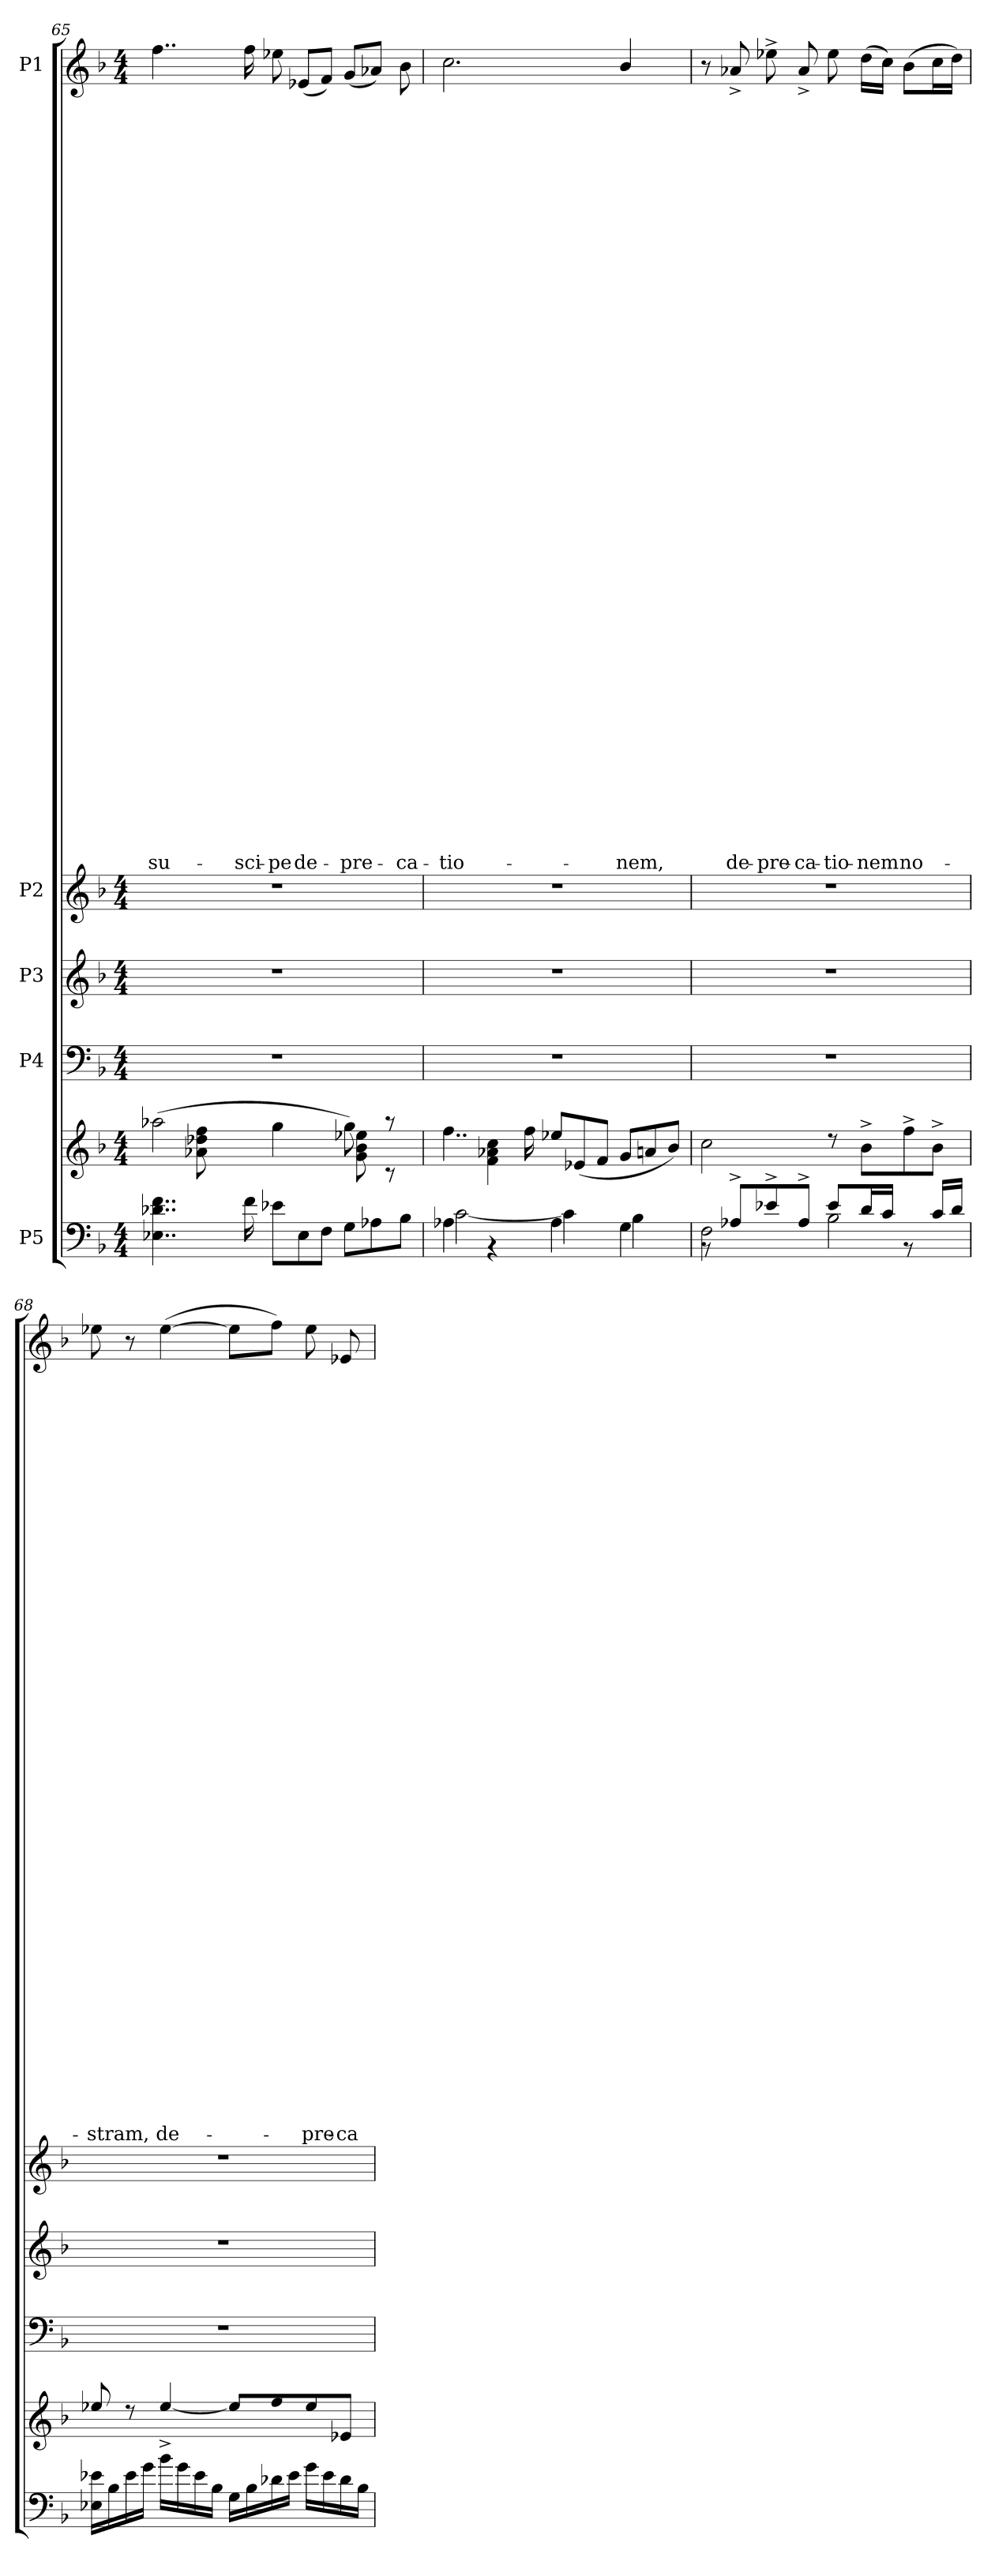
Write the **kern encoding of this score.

**kern	**kern	**kern	**kern	**kern	**kern	**text	**text	**text	**text	**text	**text	**text	**text	**text	**text	**text	**text	**text	**text	**text	**text	**text	**text	**text	**text	**text	**text	**text	**text	**text	**text	**text	**text	**text	**text	**text	**text	**text	**text	**text	**text	**text	**text	**text	**text	**text
*part5	*part5	*part4	*part3	*part2	*part1	*part1	*part1	*part1	*part1	*part1	*part1	*part1	*part1	*part1	*part1	*part1	*part1	*part1	*part1	*part1	*part1	*part1	*part1	*part1	*part1	*part1	*part1	*part1	*part1	*part1	*part1	*part1	*part1	*part1	*part1	*part1	*part1	*part1	*part1	*part1	*part1	*part1	*part1	*part1	*part1	*part1
*staff6	*staff5	*staff4	*staff3	*staff2	*staff1	*staff1	*staff1	*staff1	*staff1	*staff1	*staff1	*staff1	*staff1	*staff1	*staff1	*staff1	*staff1	*staff1	*staff1	*staff1	*staff1	*staff1	*staff1	*staff1	*staff1	*staff1	*staff1	*staff1	*staff1	*staff1	*staff1	*staff1	*staff1	*staff1	*staff1	*staff1	*staff1	*staff1	*staff1	*staff1	*staff1	*staff1	*staff1	*staff1	*staff1	*staff1
*I"P5	*	*I"P4	*I"P3	*I"P2	*I"P1	*	*	*	*	*	*	*	*	*	*	*	*	*	*	*	*	*	*	*	*	*	*	*	*	*	*	*	*	*	*	*	*	*	*	*	*	*	*	*	*	*
*clefF4	*clefG2	*clefF4	*clefG2	*clefG2	*clefG2	*	*	*	*	*	*	*	*	*	*	*	*	*	*	*	*	*	*	*	*	*	*	*	*	*	*	*	*	*	*	*	*	*	*	*	*	*	*	*	*	*
*	*	*	*ITrd7c12	*	*	*	*	*	*	*	*	*	*	*	*	*	*	*	*	*	*	*	*	*	*	*	*	*	*	*	*	*	*	*	*	*	*	*	*	*	*	*	*	*	*	*
*k[b-]	*k[b-]	*k[b-]	*k[b-]	*k[b-]	*k[b-]	*	*	*	*	*	*	*	*	*	*	*	*	*	*	*	*	*	*	*	*	*	*	*	*	*	*	*	*	*	*	*	*	*	*	*	*	*	*	*	*	*
*F:	*F:	*F:	*F:	*F:	*F:	*	*	*	*	*	*	*	*	*	*	*	*	*	*	*	*	*	*	*	*	*	*	*	*	*	*	*	*	*	*	*	*	*	*	*	*	*	*	*	*	*
*M4/4	*M4/4	*M4/4	*M4/4	*M4/4	*M4/4	*	*	*	*	*	*	*	*	*	*	*	*	*	*	*	*	*	*	*	*	*	*	*	*	*	*	*	*	*	*	*	*	*	*	*	*	*	*	*	*	*
=65	=65	=65	=65	=65	=65	=65	=65	=65	=65	=65	=65	=65	=65	=65	=65	=65	=65	=65	=65	=65	=65	=65	=65	=65	=65	=65	=65	=65	=65	=65	=65	=65	=65	=65	=65	=65	=65	=65	=65	=65	=65	=65	=65	=65	=65	=65
*^	*^	*	*	*	*	*	*	*	*	*	*	*	*	*	*	*	*	*	*	*	*	*	*	*	*	*	*	*	*	*	*	*	*	*	*	*	*	*	*	*	*	*	*	*	*	*
!	!	!	!	!	!	!	!	!	!	!	!	!	!	!	!	!	!	!	!	!	!	!	!	!	!	!	!	!	!	!	!	!	!	!	!	!	!	!	!	!	!	!	!	!	!	!	!	!LO:LY:b
4..E-i\ 4..d-i\ 4..f\	1ryy	(>2aa-i\	4ryy	1r	1r	1r	4..ff\	.	.	.	.	.	.	.	.	.	.	.	.	.	.	.	.	.	.	.	.	.	.	.	.	.	.	.	.	.	.	.	.	.	.	.	.	.	.	.	.	su-
.	.	.	8a-i\ 8dd-i\ 8ff\	.	.	.	.	.	.	.	.	.	.	.	.	.	.	.	.	.	.	.	.	.	.	.	.	.	.	.	.	.	.	.	.	.	.	.	.	.	.	.	.	.	.	.	.	.
.	.	.	4.ryy	.	.	.	.	.	.	.	.	.	.	.	.	.	.	.	.	.	.	.	.	.	.	.	.	.	.	.	.	.	.	.	.	.	.	.	.	.	.	.	.	.	.	.	.	.
!	!	!	!	!	!	!	!	!	!	!	!	!	!	!	!	!	!	!	!	!	!	!	!	!	!	!	!	!	!	!	!	!	!	!	!	!	!	!	!	!	!	!	!	!	!	!	!	!LO:LY:b
16f\	.	.	.	.	.	.	16ff\	.	.	.	.	.	.	.	.	.	.	.	.	.	.	.	.	.	.	.	.	.	.	.	.	.	.	.	.	.	.	.	.	.	.	.	.	.	.	.	.	-sci-
*Xtuplet	*	*	*	*	*	*	*Xtuplet	*	*	*	*	*	*	*	*	*	*	*	*	*	*	*	*	*	*	*	*	*	*	*	*	*	*	*	*	*	*	*	*	*	*	*	*	*	*	*	*	*
!	!	!	!	!	!	!	!	!	!	!	!	!	!	!	!	!	!	!	!	!	!	!	!	!	!	!	!	!	!	!	!	!	!	!	!	!	!	!	!	!	!	!	!	!	!	!	!	!LO:LY:b
12e-i\L	.	4gg\	.	.	.	.	12ee-i\	.	.	.	.	.	.	.	.	.	.	.	.	.	.	.	.	.	.	.	.	.	.	.	.	.	.	.	.	.	.	.	.	.	.	.	.	.	.	.	.	-pe
!	!	!	!	!	!	!	!	!	!	!	!	!	!	!	!	!	!	!	!	!	!	!	!	!	!	!	!	!	!	!	!	!	!	!	!	!	!	!	!	!	!	!	!	!	!	!	!	!LO:LY:b
12E-\	.	.	.	.	.	.	(<12e-i/L	.	.	.	.	.	.	.	.	.	.	.	.	.	.	.	.	.	.	.	.	.	.	.	.	.	.	.	.	.	.	.	.	.	.	.	.	.	.	.	.	de-
12F\J	.	.	.	.	.	.	12f/J)	.	.	.	.	.	.	.	.	.	.	.	.	.	.	.	.	.	.	.	.	.	.	.	.	.	.	.	.	.	.	.	.	.	.	.	.	.	.	.	.	.
!	!	!	!	!	!	!	!	!	!	!	!	!	!	!	!	!	!	!	!	!	!	!	!	!	!	!	!	!	!	!	!	!	!	!	!	!	!	!	!	!	!	!	!	!	!	!	!	!LO:LY:b
12G\L	.	8gg\)	8g\ 8b-\ 8ee-i\	.	.	.	(<12g/L	.	.	.	.	.	.	.	.	.	.	.	.	.	.	.	.	.	.	.	.	.	.	.	.	.	.	.	.	.	.	.	.	.	.	.	.	.	.	.	.	-pre-
12A-i\	.	.	.	.	.	.	12a-i/J)	.	.	.	.	.	.	.	.	.	.	.	.	.	.	.	.	.	.	.	.	.	.	.	.	.	.	.	.	.	.	.	.	.	.	.	.	.	.	.	.	.
.	.	8raa	8rc	.	.	.	.	.	.	.	.	.	.	.	.	.	.	.	.	.	.	.	.	.	.	.	.	.	.	.	.	.	.	.	.	.	.	.	.	.	.	.	.	.	.	.	.	.
!	!	!	!	!	!	!	!	!	!	!	!	!	!	!	!	!	!	!	!	!	!	!	!	!	!	!	!	!	!	!	!	!	!	!	!	!	!	!	!	!	!	!	!	!	!	!	!	!LO:LY:b
12B-\J	.	.	.	.	.	.	12b-\	.	.	.	.	.	.	.	.	.	.	.	.	.	.	.	.	.	.	.	.	.	.	.	.	.	.	.	.	.	.	.	.	.	.	.	.	.	.	.	.	-ca-
!!LO:PB:g=z
=66	=66	=66	=66	=66	=66	=66	=66	=66	=66	=66	=66	=66	=66	=66	=66	=66	=66	=66	=66	=66	=66	=66	=66	=66	=66	=66	=66	=66	=66	=66	=66	=66	=66	=66	=66	=66	=66	=66	=66	=66	=66	=66	=66	=66	=66	=66	=66	=66
!	!	!	!	!	!	!	!	!	!	!	!	!	!	!	!	!	!	!	!	!	!	!	!	!	!	!	!	!	!	!	!	!	!	!	!	!	!	!	!	!	!	!	!	!	!	!	!	!LO:LY:b
4A-i\	[>2c\	4..ff\	4ryy	1r	1r	1r	2.cc\	.	.	.	.	.	.	.	.	.	.	.	.	.	.	.	.	.	.	.	.	.	.	.	.	.	.	.	.	.	.	.	.	.	.	.	.	.	.	.	.	-tio-
4rBB	.	.	4f\ 4a-i\ 4cc\	.	.	.	.	.	.	.	.	.	.	.	.	.	.	.	.	.	.	.	.	.	.	.	.	.	.	.	.	.	.	.	.	.	.	.	.	.	.	.	.	.	.	.	.	.
.	.	16ff\	.	.	.	.	.	.	.	.	.	.	.	.	.	.	.	.	.	.	.	.	.	.	.	.	.	.	.	.	.	.	.	.	.	.	.	.	.	.	.	.	.	.	.	.	.	.
*	*	*Xtuplet	*	*	*	*	*	*	*	*	*	*	*	*	*	*	*	*	*	*	*	*	*	*	*	*	*	*	*	*	*	*	*	*	*	*	*	*	*	*	*	*	*	*	*	*	*	*
4A-\	4c\]	12ee-i/L	2ryy	.	.	.	.	.	.	.	.	.	.	.	.	.	.	.	.	.	.	.	.	.	.	.	.	.	.	.	.	.	.	.	.	.	.	.	.	.	.	.	.	.	.	.	.	.
.	.	(<12e-i/	.	.	.	.	.	.	.	.	.	.	.	.	.	.	.	.	.	.	.	.	.	.	.	.	.	.	.	.	.	.	.	.	.	.	.	.	.	.	.	.	.	.	.	.	.	.
.	.	12f/J	.	.	.	.	.	.	.	.	.	.	.	.	.	.	.	.	.	.	.	.	.	.	.	.	.	.	.	.	.	.	.	.	.	.	.	.	.	.	.	.	.	.	.	.	.	.
!	!	!	!	!	!	!	!	!	!	!	!	!	!	!	!	!	!	!	!	!	!	!	!	!	!	!	!	!	!	!	!	!	!	!	!	!	!	!	!	!	!	!	!	!	!	!	!	!LO:LY:b
4G\	4B-\	12g/L	.	.	.	.	4b-/	.	.	.	.	.	.	.	.	.	.	.	.	.	.	.	.	.	.	.	.	.	.	.	.	.	.	.	.	.	.	.	.	.	.	.	.	.	.	.	.	-nem,
.	.	12an/	.	.	.	.	.	.	.	.	.	.	.	.	.	.	.	.	.	.	.	.	.	.	.	.	.	.	.	.	.	.	.	.	.	.	.	.	.	.	.	.	.	.	.	.	.	.
.	.	12b-/J)	.	.	.	.	.	.	.	.	.	.	.	.	.	.	.	.	.	.	.	.	.	.	.	.	.	.	.	.	.	.	.	.	.	.	.	.	.	.	.	.	.	.	.	.	.	.
=67	=67	=67	=67	=67	=67	=67	=67	=67	=67	=67	=67	=67	=67	=67	=67	=67	=67	=67	=67	=67	=67	=67	=67	=67	=67	=67	=67	=67	=67	=67	=67	=67	=67	=67	=67	=67	=67	=67	=67	=67	=67	=67	=67	=67	=67	=67	=67	=67
8rBB	2F\	2cc\	1ryy	1r	1r	1r	8r	.	.	.	.	.	.	.	.	.	.	.	.	.	.	.	.	.	.	.	.	.	.	.	.	.	.	.	.	.	.	.	.	.	.	.	.	.	.	.	.	.
!	!	!	!	!	!	!	!	!	!	!	!	!	!	!	!	!	!	!	!	!	!	!	!	!	!	!	!	!	!	!	!	!	!	!	!	!	!	!	!	!	!	!	!	!	!	!	!	!LO:LY:b
8A-i^>/L	.	.	.	.	.	.	8a-i^</	.	.	.	.	.	.	.	.	.	.	.	.	.	.	.	.	.	.	.	.	.	.	.	.	.	.	.	.	.	.	.	.	.	.	.	.	.	.	.	.	de-
!	!	!	!	!	!	!	!	!	!	!	!	!	!	!	!	!	!	!	!	!	!	!	!	!	!	!	!	!	!	!	!	!	!	!	!	!	!	!	!	!	!	!	!	!	!	!	!	!LO:LY:b
8e-i^>/	.	.	.	.	.	.	8ee-i^>\	.	.	.	.	.	.	.	.	.	.	.	.	.	.	.	.	.	.	.	.	.	.	.	.	.	.	.	.	.	.	.	.	.	.	.	.	.	.	.	.	-pre-
!	!	!	!	!	!	!	!	!	!	!	!	!	!	!	!	!	!	!	!	!	!	!	!	!	!	!	!	!	!	!	!	!	!	!	!	!	!	!	!	!	!	!	!	!	!	!	!	!LO:LY:b
8A-^>/J	.	.	.	.	.	.	8a-^</	.	.	.	.	.	.	.	.	.	.	.	.	.	.	.	.	.	.	.	.	.	.	.	.	.	.	.	.	.	.	.	.	.	.	.	.	.	.	.	.	-ca-
!	!	!	!	!	!	!	!	!	!	!	!	!	!	!	!	!	!	!	!	!	!	!	!	!	!	!	!	!	!	!	!	!	!	!	!	!	!	!	!	!	!	!	!	!	!	!	!	!LO:LY:b
8e-/L	2B-\	8r	.	.	.	.	8ee-\	.	.	.	.	.	.	.	.	.	.	.	.	.	.	.	.	.	.	.	.	.	.	.	.	.	.	.	.	.	.	.	.	.	.	.	.	.	.	.	.	-tio-
!	!	!	!	!	!	!	!	!	!	!	!	!	!	!	!	!	!	!	!	!	!	!	!	!	!	!	!	!	!	!	!	!	!	!	!	!	!	!	!	!	!	!	!	!	!	!	!	!LO:LY:b
16d/L	.	8b-^>\L	.	.	.	.	(>16dd\LL	.	.	.	.	.	.	.	.	.	.	.	.	.	.	.	.	.	.	.	.	.	.	.	.	.	.	.	.	.	.	.	.	.	.	.	.	.	.	.	.	-nem
16c/JJ	.	.	.	.	.	.	16cc\JJ)	.	.	.	.	.	.	.	.	.	.	.	.	.	.	.	.	.	.	.	.	.	.	.	.	.	.	.	.	.	.	.	.	.	.	.	.	.	.	.	.	.
!	!	!	!	!	!	!	!	!	!	!	!	!	!	!	!	!	!	!	!	!	!	!	!	!	!	!	!	!	!	!	!	!	!	!	!	!	!	!	!	!	!	!	!	!	!	!	!	!LO:LY:b
8rBB	.	8ff^>\	.	.	.	.	(>8b-\L	.	.	.	.	.	.	.	.	.	.	.	.	.	.	.	.	.	.	.	.	.	.	.	.	.	.	.	.	.	.	.	.	.	.	.	.	.	.	.	.	no-
16c/LL	.	8b-^>\J	.	.	.	.	16cc\L	.	.	.	.	.	.	.	.	.	.	.	.	.	.	.	.	.	.	.	.	.	.	.	.	.	.	.	.	.	.	.	.	.	.	.	.	.	.	.	.	.
16d/JJ	.	.	.	.	.	.	16dd\JJ)	.	.	.	.	.	.	.	.	.	.	.	.	.	.	.	.	.	.	.	.	.	.	.	.	.	.	.	.	.	.	.	.	.	.	.	.	.	.	.	.	.
=68	=68	=68	=68	=68	=68	=68	=68	=68	=68	=68	=68	=68	=68	=68	=68	=68	=68	=68	=68	=68	=68	=68	=68	=68	=68	=68	=68	=68	=68	=68	=68	=68	=68	=68	=68	=68	=68	=68	=68	=68	=68	=68	=68	=68	=68	=68	=68	=68
!	!	!	!	!	!	!	!	!	!	!	!	!	!	!	!	!	!	!	!	!	!	!	!	!	!	!	!	!	!	!	!	!	!	!	!	!	!	!	!	!	!	!	!	!	!	!	!	!LO:LY:b
16E-i\ 16e-i\LL	1ryy	1ryy	8ee-i/	1r	1r	1r	8ee-i\	.	.	.	.	.	.	.	.	.	.	.	.	.	.	.	.	.	.	.	.	.	.	.	.	.	.	.	.	.	.	.	.	.	.	.	.	.	.	.	.	-stram,
16B-\	.	.	.	.	.	.	.	.	.	.	.	.	.	.	.	.	.	.	.	.	.	.	.	.	.	.	.	.	.	.	.	.	.	.	.	.	.	.	.	.	.	.	.	.	.	.	.	.
16e-i\	.	.	8rdd	.	.	.	8r	.	.	.	.	.	.	.	.	.	.	.	.	.	.	.	.	.	.	.	.	.	.	.	.	.	.	.	.	.	.	.	.	.	.	.	.	.	.	.	.	.
16g\JJ	.	.	.	.	.	.	.	.	.	.	.	.	.	.	.	.	.	.	.	.	.	.	.	.	.	.	.	.	.	.	.	.	.	.	.	.	.	.	.	.	.	.	.	.	.	.	.	.
!	!	!	!	!	!	!	!	!	!	!	!	!	!	!	!	!	!	!	!	!	!	!	!	!	!	!	!	!	!	!	!	!	!	!	!	!	!	!	!	!	!	!	!	!	!	!	!	!LO:LY:b
16b-\LL	.	.	[>4ee-^>/	.	.	.	(>[>4ee-\	.	.	.	.	.	.	.	.	.	.	.	.	.	.	.	.	.	.	.	.	.	.	.	.	.	.	.	.	.	.	.	.	.	.	.	.	.	.	.	.	de-
16g\	.	.	.	.	.	.	.	.	.	.	.	.	.	.	.	.	.	.	.	.	.	.	.	.	.	.	.	.	.	.	.	.	.	.	.	.	.	.	.	.	.	.	.	.	.	.	.	.
16e-\	.	.	.	.	.	.	.	.	.	.	.	.	.	.	.	.	.	.	.	.	.	.	.	.	.	.	.	.	.	.	.	.	.	.	.	.	.	.	.	.	.	.	.	.	.	.	.	.
16B-\JJ	.	.	.	.	.	.	.	.	.	.	.	.	.	.	.	.	.	.	.	.	.	.	.	.	.	.	.	.	.	.	.	.	.	.	.	.	.	.	.	.	.	.	.	.	.	.	.	.
16G\LL	.	.	8ee-/L]	.	.	.	8ee-\L]	.	.	.	.	.	.	.	.	.	.	.	.	.	.	.	.	.	.	.	.	.	.	.	.	.	.	.	.	.	.	.	.	.	.	.	.	.	.	.	.	.
16B-\	.	.	.	.	.	.	.	.	.	.	.	.	.	.	.	.	.	.	.	.	.	.	.	.	.	.	.	.	.	.	.	.	.	.	.	.	.	.	.	.	.	.	.	.	.	.	.	.
16d-i\	.	.	8ff/	.	.	.	8ff\J)	.	.	.	.	.	.	.	.	.	.	.	.	.	.	.	.	.	.	.	.	.	.	.	.	.	.	.	.	.	.	.	.	.	.	.	.	.	.	.	.	.
16e-\JJ	.	.	.	.	.	.	.	.	.	.	.	.	.	.	.	.	.	.	.	.	.	.	.	.	.	.	.	.	.	.	.	.	.	.	.	.	.	.	.	.	.	.	.	.	.	.	.	.
!	!	!	!	!	!	!	!	!	!	!	!	!	!	!	!	!	!	!	!	!	!	!	!	!	!	!	!	!	!	!	!	!	!	!	!	!	!	!	!	!	!	!	!	!	!	!	!	!LO:LY:b
16g\LL	.	.	8ee-/	.	.	.	8ee-\	.	.	.	.	.	.	.	.	.	.	.	.	.	.	.	.	.	.	.	.	.	.	.	.	.	.	.	.	.	.	.	.	.	.	.	.	.	.	.	.	-pre-
16e-\	.	.	.	.	.	.	.	.	.	.	.	.	.	.	.	.	.	.	.	.	.	.	.	.	.	.	.	.	.	.	.	.	.	.	.	.	.	.	.	.	.	.	.	.	.	.	.	.
!	!	!	!	!	!	!	!	!	!	!	!	!	!	!	!	!	!	!	!	!	!	!	!	!	!	!	!	!	!	!	!	!	!	!	!	!	!	!	!	!	!	!	!	!	!	!	!	!LO:LY:b
16d-\	.	.	8e-/J	.	.	.	8e-i/	.	.	.	.	.	.	.	.	.	.	.	.	.	.	.	.	.	.	.	.	.	.	.	.	.	.	.	.	.	.	.	.	.	.	.	.	.	.	.	.	-ca-
16B-\JJ	.	.	.	.	.	.	.	.	.	.	.	.	.	.	.	.	.	.	.	.	.	.	.	.	.	.	.	.	.	.	.	.	.	.	.	.	.	.	.	.	.	.	.	.	.	.	.	.
*v	*v	*	*	*	*	*	*	*	*	*	*	*	*	*	*	*	*	*	*	*	*	*	*	*	*	*	*	*	*	*	*	*	*	*	*	*	*	*	*	*	*	*	*	*	*	*	*	*
*	*v	*v	*	*	*	*	*	*	*	*	*	*	*	*	*	*	*	*	*	*	*	*	*	*	*	*	*	*	*	*	*	*	*	*	*	*	*	*	*	*	*	*	*	*	*	*	*
=	=	=	=	=	=	=	=	=	=	=	=	=	=	=	=	=	=	=	=	=	=	=	=	=	=	=	=	=	=	=	=	=	=	=	=	=	=	=	=	=	=	=	=	=	=	=
*-	*-	*-	*-	*-	*-	*-	*-	*-	*-	*-	*-	*-	*-	*-	*-	*-	*-	*-	*-	*-	*-	*-	*-	*-	*-	*-	*-	*-	*-	*-	*-	*-	*-	*-	*-	*-	*-	*-	*-	*-	*-	*-	*-	*-	*-	*-
